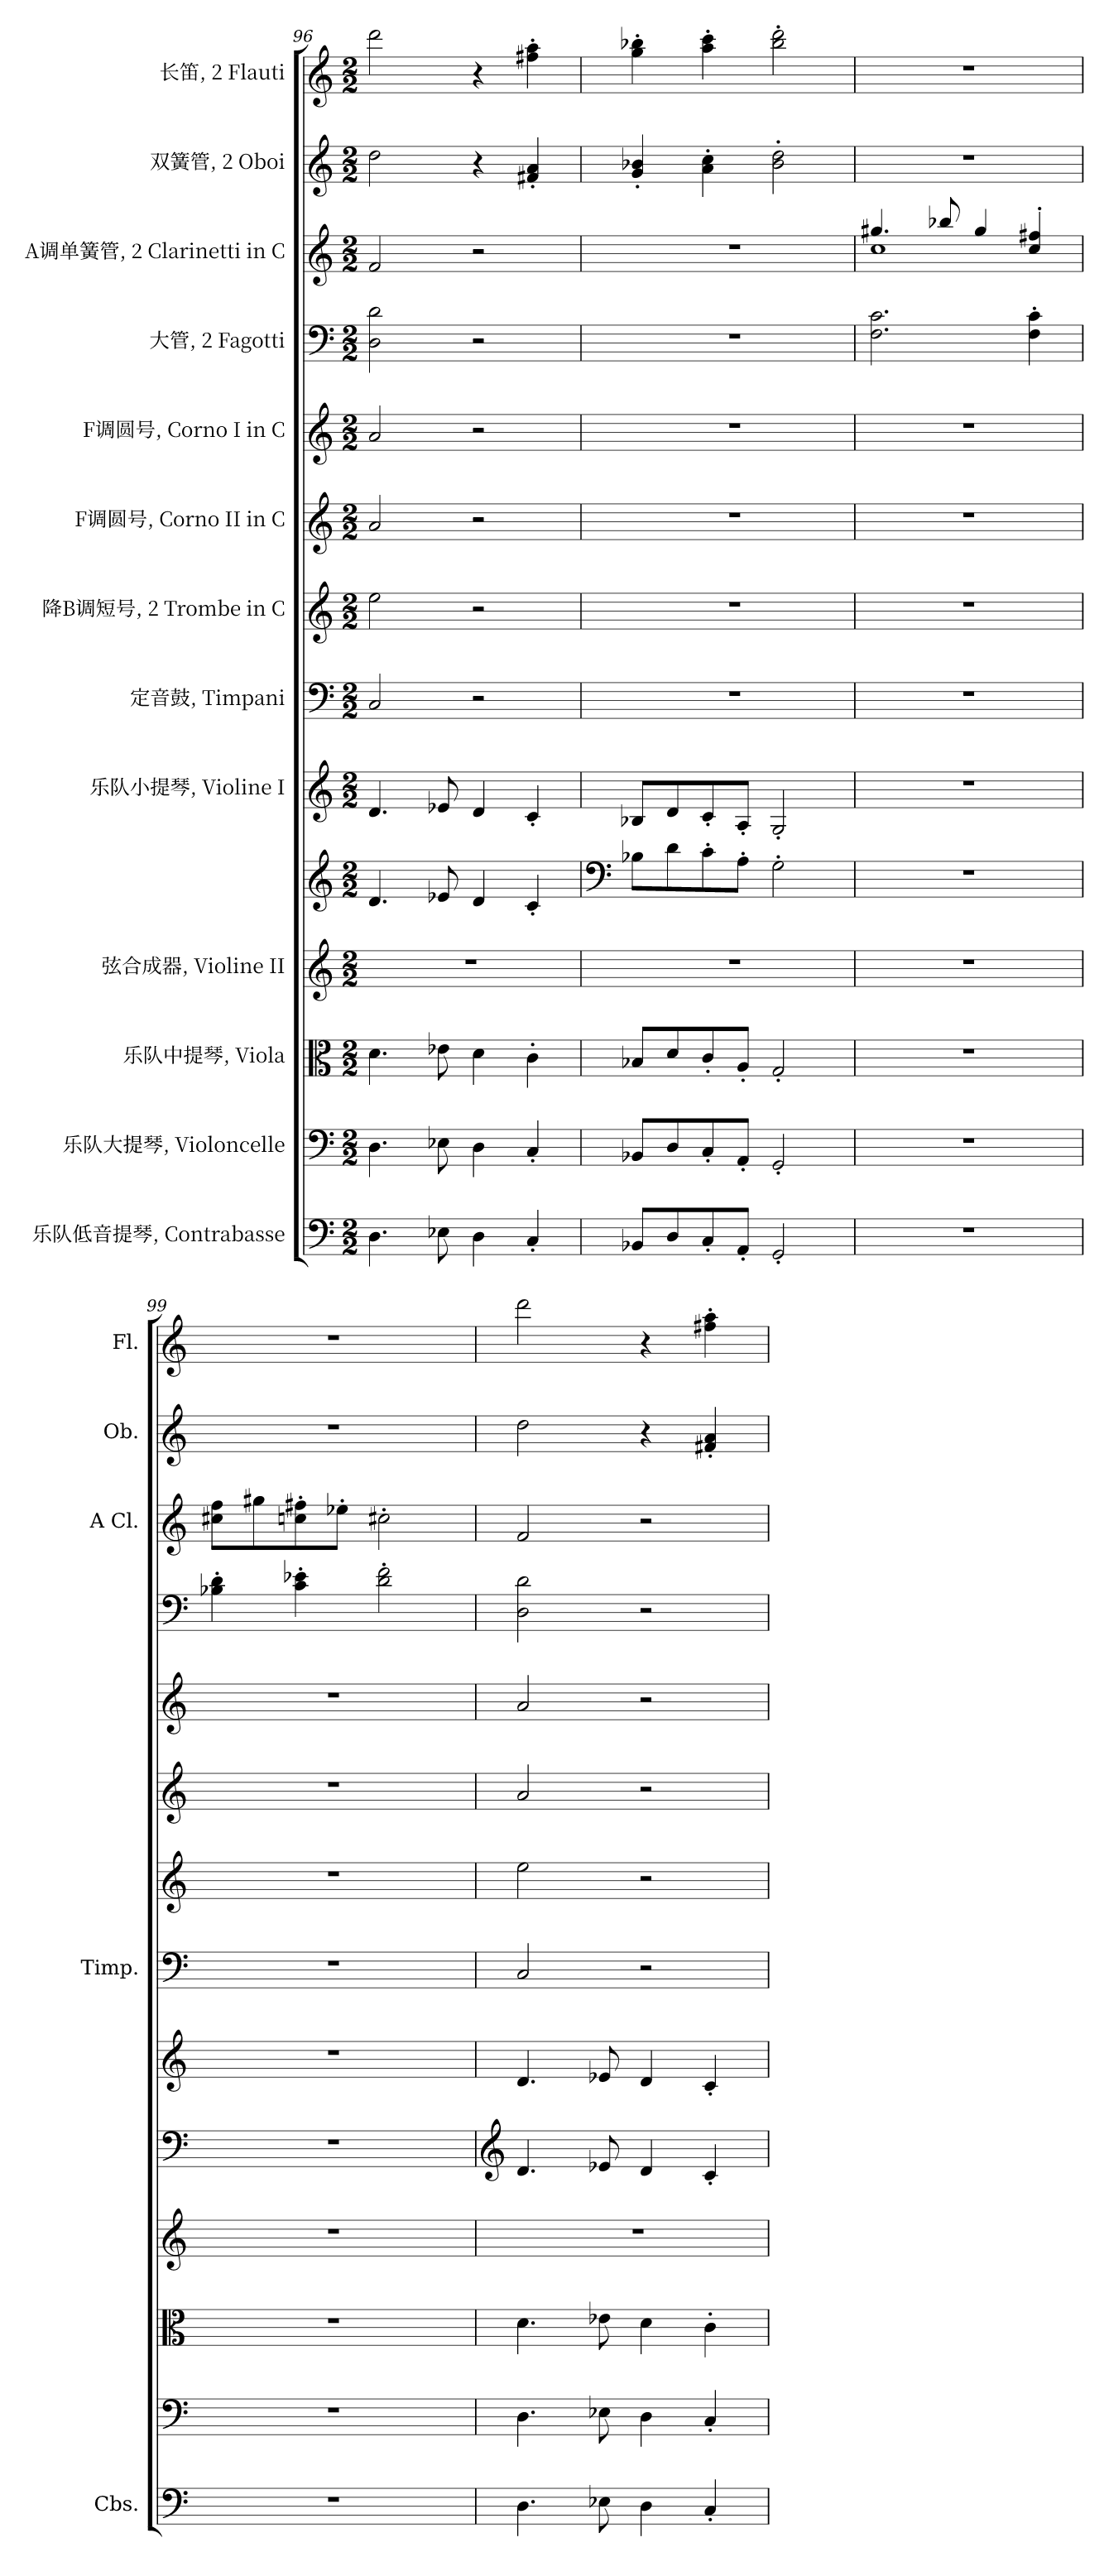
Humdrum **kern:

**kern	**kern	**kern	**kern	**kern	**kern	**kern	**kern	**kern	**kern	**kern	**kern	**kern	**kern
*part13	*part12	*part11	*part10	*part10	*part9	*part8	*part7	*part6	*part5	*part4	*part3	*part2	*part1
*staff14	*staff13	*staff12	*staff11	*staff10	*staff9	*staff8	*staff7	*staff6	*staff5	*staff4	*staff3	*staff2	*staff1
*I"乐队低音提琴, Contrabasse	*I"乐队大提琴, Violoncelle	*I"乐队中提琴, Viola	*I"弦合成器, Violine II	*	*I"乐队小提琴, Violine I	*I"定音鼓, Timpani	*I"降B调短号, 2 Trombe in C	*I"F调圆号, Corno II in C	*I"F调圆号, Corno I in C	*I"大管, 2 Fagotti	*I"A调单簧管, 2 Clarinetti in C	*I"双簧管, 2 Oboi	*I"长笛, 2 Flauti
*I'Cbs.	*	*	*	*	*	*I'Timp.	*	*	*	*	*I'A Cl.	*I'Ob.	*I'Fl.
!!LO:PB:g=z
*clefF4	*clefF4	*clefC3	*clefG2	*clefG2	*clefG2	*clefF4	*clefG2	*clefG2	*clefG2	*clefF4	*clefG2	*clefG2	*clefG2
*ITrd7c12	*	*	*	*	*	*	*ITrd1c2	*ITrd4c7	*ITrd4c7	*	*ITrd2c3	*	*
*k[]	*k[]	*k[]	*k[]	*k[]	*k[]	*k[]	*k[b-e-]	*k[b-]	*k[b-]	*k[]	*k[f#c#g#]	*k[]	*k[]
*M2/2	*M2/2	*M2/2	*M2/2	*M2/2	*M2/2	*M2/2	*M2/2	*M2/2	*M2/2	*M2/2	*M2/2	*M2/2	*M2/2
*MM239	*MM239	*MM239	*MM239	*MM239	*MM239	*MM239	*MM239	*MM239	*MM239	*MM239	*MM239	*MM239	*MM239
=96	=96	=96	=96	=96	=96	=96	=96	=96	=96	=96	=96	=96	=96
4.DD\	4.D\	4.d\	1r	4.d/	4.d/	2C/	2dd\	2d/	2d/	2D\ 2d\	2d/	2dd\	2ddd\
8EE-X\	8E-X\	8e-X\	.	8e-X/	8e-X/	.	.	.	.	.	.	.	.
*	*	*	*	*	*	*	*	*	*	*	*	*	*MM248
4DD\	4D\	4d\	.	4d/	4d/	2r	2r	2r	2r	2r	2r	4r	4r
4CC'/	4C'/	4c'\	.	4c'/	4c'/	.	.	.	.	.	.	4f#X/' 4a/'	4ff#X\' 4aa\'
=97	=97	=97	=97	=97	=97	=97	=97	=97	=97	=97	=97	=97	=97
*	*	*	*	*clefF4	*	*	*	*	*	*	*	*	*
*	*	*	*	*	*	*	*	*	*	*	*	*	*MM239
8BBB-X/L	8BB-X/L	8B-X/L	1r	8B-X\L	8B-X/L	1r	1r	1r	1r	1r	1r	4g/' 4b-X/'	4gg\' 4bb-X\'
8DD/	8D/	8d/	.	8d\	8d/	.	.	.	.	.	.	.	.
8CC'/	8C'/	8c'/	.	8c'\	8c'/	.	.	.	.	.	.	4a\' 4cc\'	4aa\' 4ccc\'
8AAA'/J	8AA'/J	8A'/J	.	8A'\J	8A'/J	.	.	.	.	.	.	.	.
*	*	*	*	*	*	*	*	*	*	*	*	*	*MM248
2GGG'/	2GG'/	2G'/	.	2G'\	2G'/	.	.	.	.	.	.	2b-\' 2dd\'	2bb-\' 2ddd\'
=98	=98	=98	=98	=98	=98	=98	=98	=98	=98	=98	=98	=98	=98
*	*	*	*	*	*	*	*	*	*	*	*	*	*MM239
*	*	*	*	*	*	*	*	*	*	*	*^	*	*
1r	1r	1r	1r	1r	1r	1r	1r	1r	1r	2.F\ 2.c\	4.ee#X/	1a	1r	1r
.	.	.	.	.	.	.	.	.	.	.	8ggn/	.	.	.
.	.	.	.	.	.	.	.	.	.	.	4ee#/	.	.	.
.	.	.	.	.	.	.	.	.	.	4F\' 4c\'	4a/' 4dd#X/'	.	.	.
*	*	*	*	*	*	*	*	*	*	*	*v	*v	*	*
=99	=99	=99	=99	=99	=99	=99	=99	=99	=99	=99	=99	=99	=99
*	*	*	*	*	*	*	*	*	*	*	*	*	*MM239
1r	1r	1r	1r	1r	1r	1r	1r	1r	1r	4B-X\' 4d\'	8a#X\ 8dd\L	1r	1r
.	.	.	.	.	.	.	.	.	.	.	8ee#X\	.	.
.	.	.	.	.	.	.	.	.	.	4c\' 4e-X\'	8an\' 8dd#X\'	.	.
.	.	.	.	.	.	.	.	.	.	.	8ccn'\J	.	.
.	.	.	.	.	.	.	.	.	.	2d\' 2f\'	2a#X'\	.	.
!!LO:PB:g=z
=100	=100	=100	=100	=100	=100	=100	=100	=100	=100	=100	=100	=100	=100
*	*	*	*	*clefG2	*	*	*	*	*	*	*	*	*
*	*	*	*	*	*	*	*	*	*	*	*	*	*MM242
4.DD\	4.D\	4.d\	1r	4.d/	4.d/	2C/	2dd\	2d/	2d/	2D\ 2d\	2d/	2dd\	2ddd\
8EE-X\	8E-X\	8e-X\	.	8e-X/	8e-X/	.	.	.	.	.	.	.	.
*	*	*	*	*	*	*	*	*	*	*	*	*	*MM253
4DD\	4D\	4d\	.	4d/	4d/	2r	2r	2r	2r	2r	2r	4r	4r
4CC'/	4C'/	4c'\	.	4c'/	4c'/	.	.	.	.	.	.	4f#X/' 4a/'	4ff#X\' 4aa\'
=	=	=	=	=	=	=	=	=	=	=	=	=	=
*-	*-	*-	*-	*-	*-	*-	*-	*-	*-	*-	*-	*-	*-
